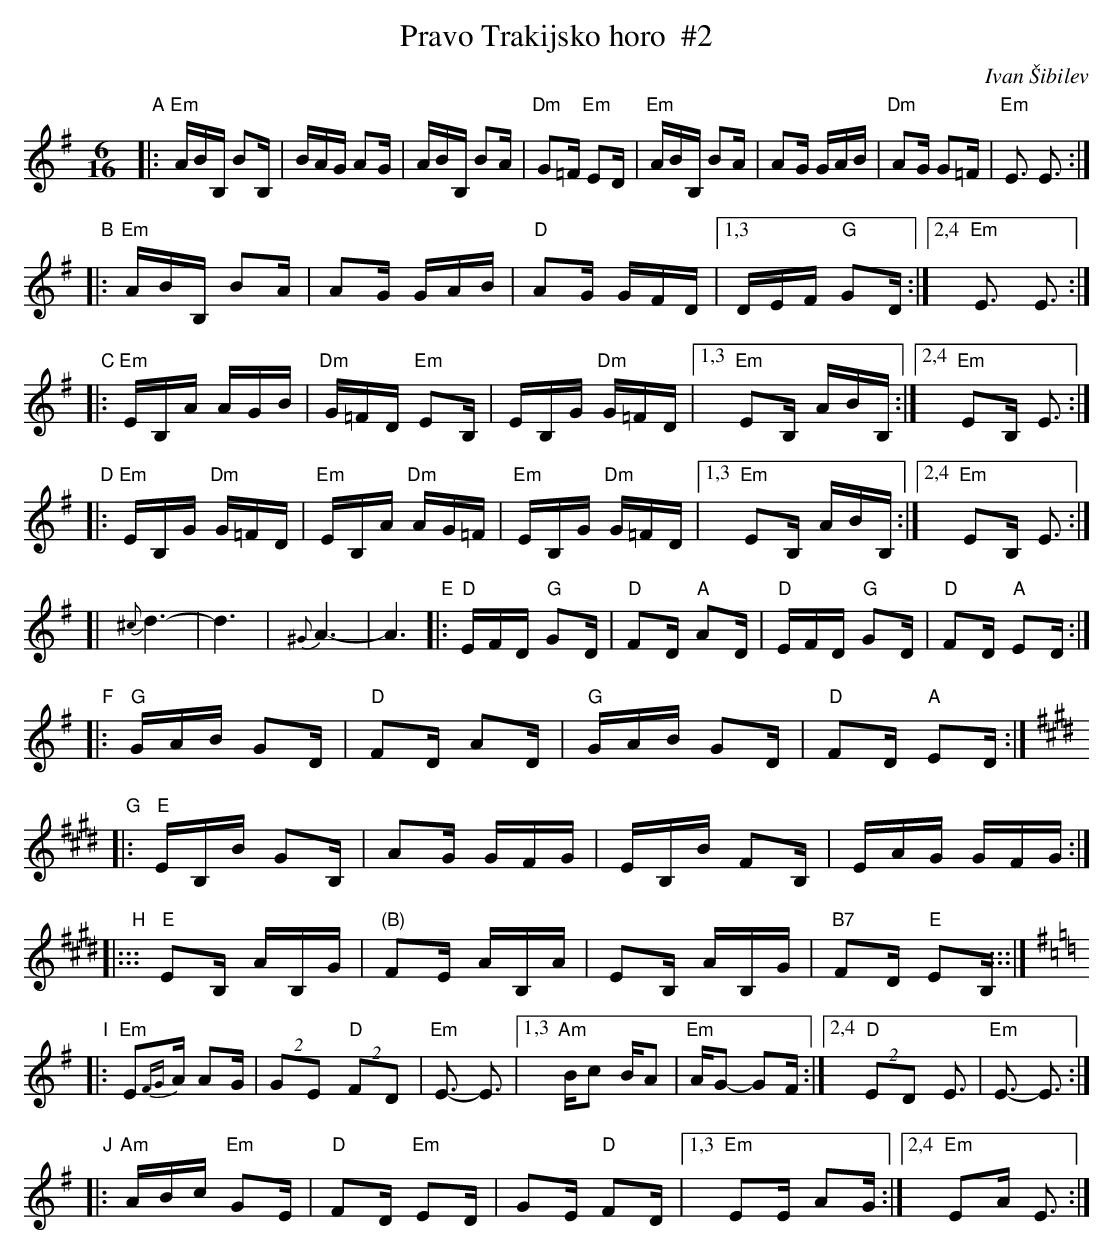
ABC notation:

X:1
T: Pravo Trakijsko horo  #2
C: Ivan \vSibilev
M: 6/16
L: 1/16
K: Em
"A"\
|: "Em"ABB, B2B, | BAG A2G |     ABB, B2A | "Dm"G2=F "Em"E2D \
|  "Em"ABB, B2A  | A2G GAB | "Dm"A2G G2=F | "Em"E3 E3 :|
"B"\
|: "Em"ABB, B2A | A2G GAB | "D"A2G GFD |1,3 DEF "G"G2D \
                                      :|2,4 "Em"E3 E3 :|
"C"\
|: "Em"EB,A AGB | "Dm"G=FD "Em"E2B, | EB,G "Dm"G=FD |1,3 "Em"E2B, ABB, \
                                                   :|2,4 "Em"E2B, E3 :|
"D"\
|: "Em"EB,G "Dm"G=FD | "Em"EB,A "Dm"AG=F | "Em"EB,G "Dm"G=FD |1,3 "Em"E2B, ABB, \
                                                            :|2,4 "Em"E2B, E3 :|
[| {^c}d6- | d6 | {^G}A6- | A6 \
"E"\
|: "D"EFD "G"G2D | "D"F2D "A"A2D | "D"EFD "G"G2D | "D"F2D "A"E2D :|
"F"\
|: "G"GAB G2D | "D"F2D A2D | "G"GAB G2D | "D"F2D "A"E2D :|
K:E
"G"\
|: "E"EB,B G2B, | A2G GFG | EB,B F2B, | EAG GFG :|
"H"\
|::: "E"E2B, AB,G | "(B)"F2E AB,A | E2B, AB,G | "B7"F2D "E"E2B, :::|
K: Em
"I"\
|: "Em"E2{FG}A A2G | (2G2E2 "D"(2F2D2 | "Em"E3- E3 |1,3 "Am"Bc2 BA2 | "Em"AG2- G2F \
                                               :|2,4 "D"(2E2D2 E3 | "Em"E3- E3 :|
"J"\
|: "Am"ABc "Em"G2E | "D"F2D "Em"E2D | G2E "D"F2D |1,3 "Em"E2E A2G \
                                                :|2,4 "Em"E2A E3 :|
